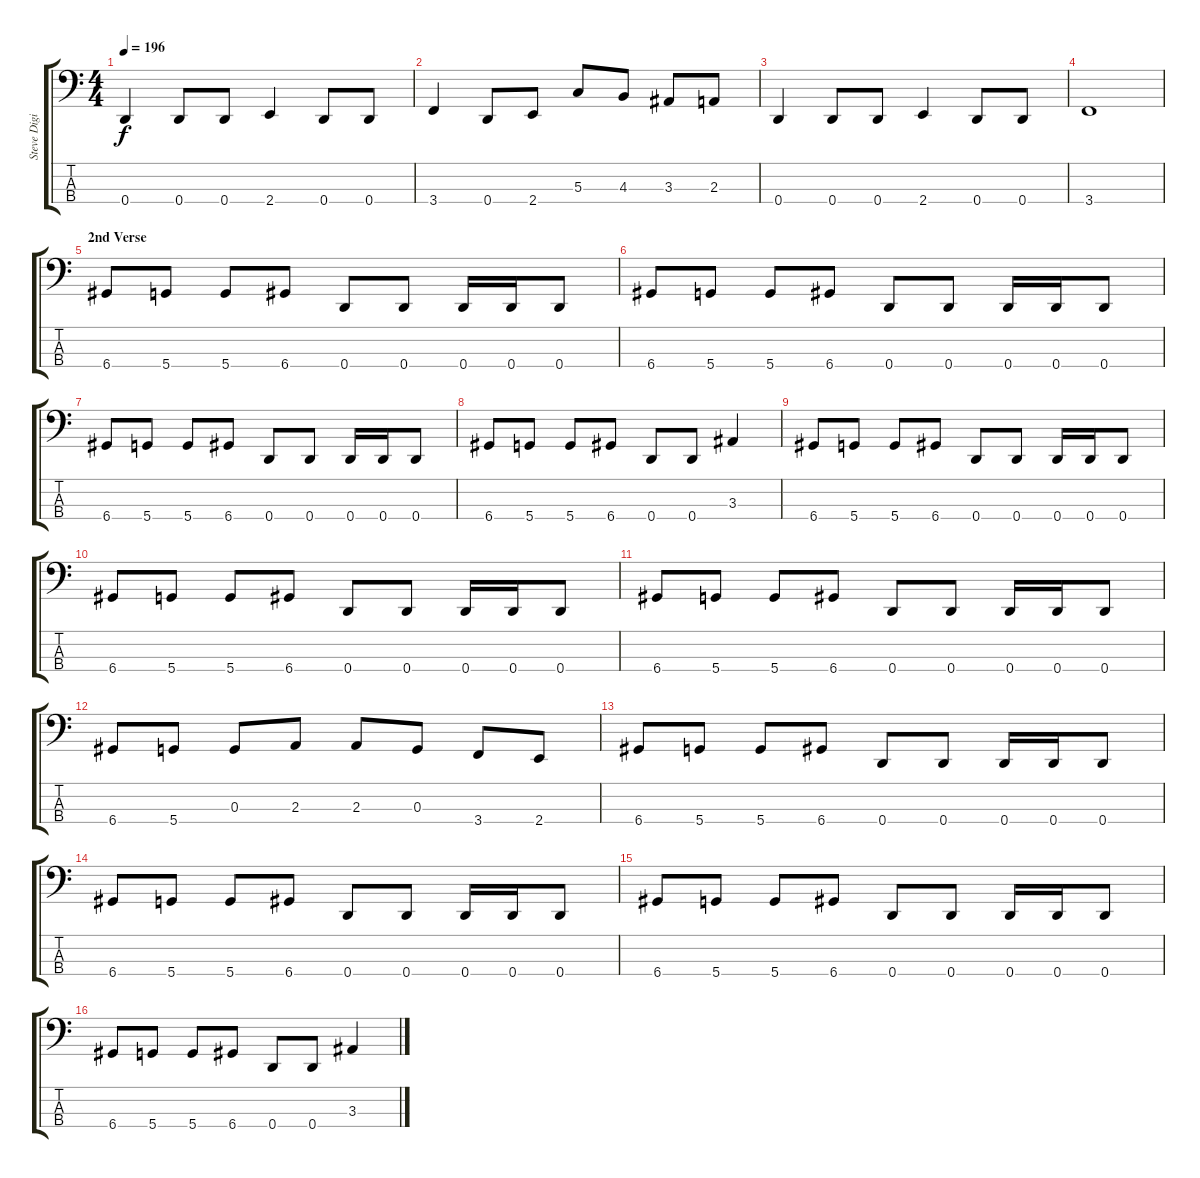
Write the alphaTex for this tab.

\track ("Steve Digiorgio - Bass Guitar" "Steve Digi") {instrument fretlessbass}
\staff {score tabs}
\tuning (F2 C2 G1 D1) {hide}
\ts (4 4)
\tempo 196
\clef f4
\ks c
0.4.4{dy f} 0.4.8 0.4.8 2.4.4 0.4.8 0.4.8 |
3.4.4 0.4.8 2.4.8 5.3.8 4.3.8 3.3.8 2.3.8 |
0.4.4 0.4.8 0.4.8 2.4.4 0.4.8 0.4.8 |
3.4.1 |
\section ("" "2nd Verse")
6.4.8 5.4.8 5.4.8 6.4.8 0.4.8 0.4.8 0.4.16 0.4.16 0.4.8 |
6.4.8 5.4.8 5.4.8 6.4.8 0.4.8 0.4.8 0.4.16 0.4.16 0.4.8 |
6.4.8 5.4.8 5.4.8 6.4.8 0.4.8 0.4.8 0.4.16 0.4.16 0.4.8 |
6.4.8 5.4.8 5.4.8 6.4.8 0.4.8 0.4.8 3.3.4 |
6.4.8 5.4.8 5.4.8 6.4.8 0.4.8 0.4.8 0.4.16 0.4.16 0.4.8 |
6.4.8 5.4.8 5.4.8 6.4.8 0.4.8 0.4.8 0.4.16 0.4.16 0.4.8 |
6.4.8 5.4.8 5.4.8 6.4.8 0.4.8 0.4.8 0.4.16 0.4.16 0.4.8 |
6.4.8 5.4.8 0.3.8 2.3.8 2.3.8 0.3.8 3.4.8 2.4.8 |
6.4.8 5.4.8 5.4.8 6.4.8 0.4.8 0.4.8 0.4.16 0.4.16 0.4.8 |
6.4.8 5.4.8 5.4.8 6.4.8 0.4.8 0.4.8 0.4.16 0.4.16 0.4.8 |
6.4.8 5.4.8 5.4.8 6.4.8 0.4.8 0.4.8 0.4.16 0.4.16 0.4.8 |
6.4.8 5.4.8 5.4.8 6.4.8 0.4.8 0.4.8 3.3.4
